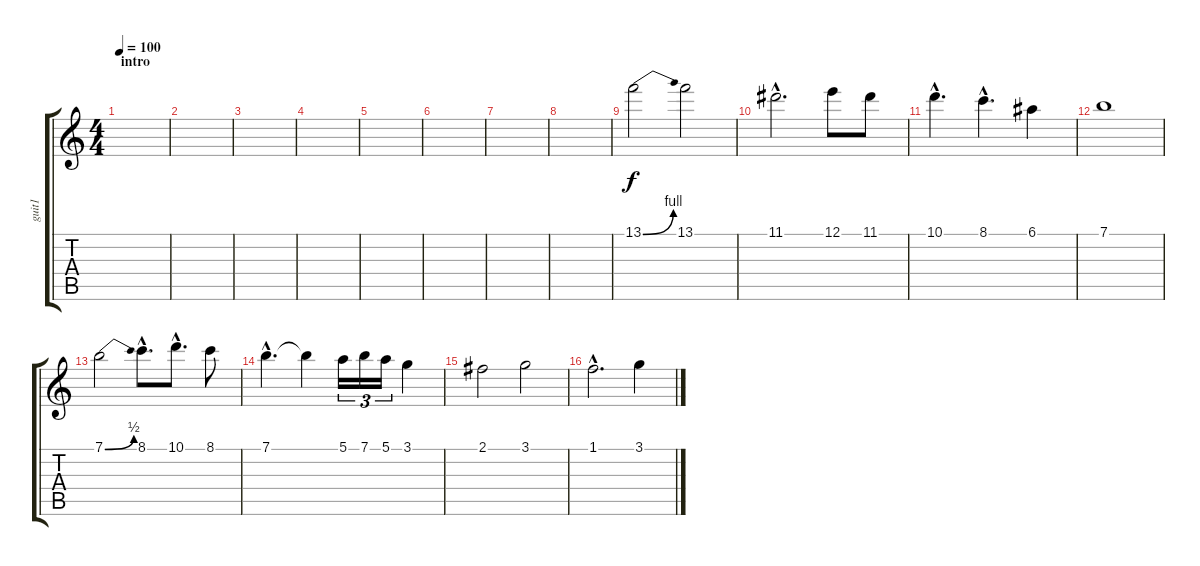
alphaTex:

\track ("guit1" "guit1") {instrument distortionguitar}
\staff {score tabs}
\tuning (E4 B3 G3 D3 A2 E2) {hide}
\ts (4 4)
\section ("" "intro")
\tempo 100
\clef g2
\ks c
|
|
|
|
|
|
|
|
13.1{be (bend 0 0 60 4)}.2 13.1.2 |
11.1{hac}.2{d} 12.1.8 11.1.8 |
10.1{hac}.4{d} 8.1{hac}.4{d} 6.1.4 |
7.1.1 |
7.1{be (bend 0 0 60 2)}.2 8.1{hac}.8{d} 10.1{hac}.8{d} 8.1.8 |
7.1{hac}.4{d} 7.1{t}.4 5.1.16{tu (3 2)} 7.1.16{tu (3 2)} 5.1.16{tu (3 2)} 3.1.4 |
2.1.2 3.1.2 |
1.1{hac}.2{d} 3.1.4
